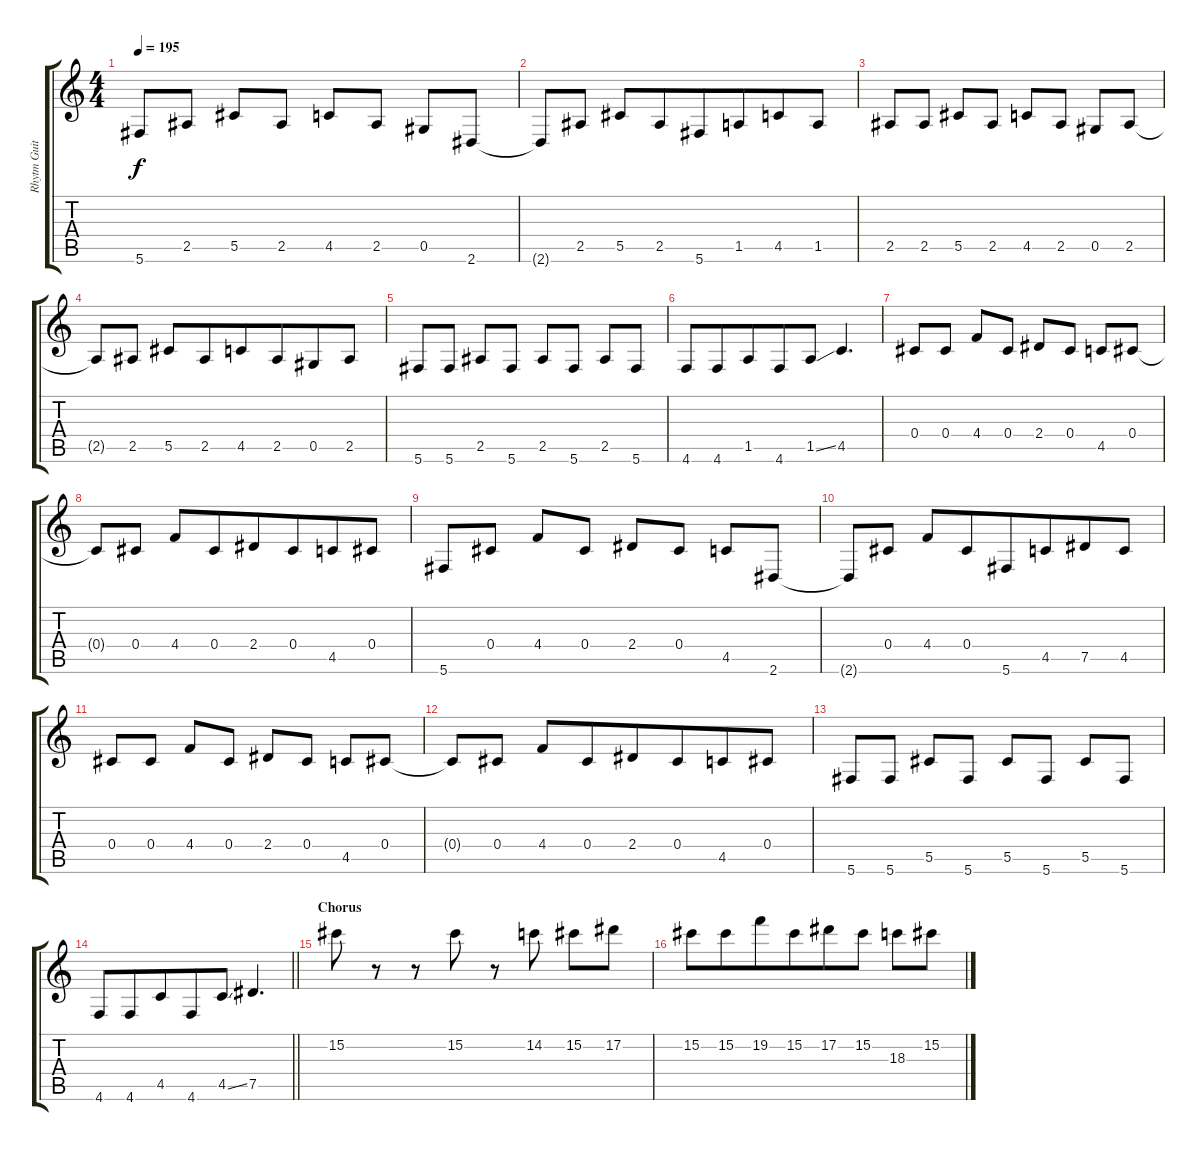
\track ("Rhytm Guitar" "Rhytm Guit") {instrument distortionguitar}
\staff {score tabs}
\tuning (Eb4 Bb3 Gb3 Db3 Ab2 Db2) {hide}
\ts (4 4)
\tempo 195
\clef g2
\ks c
5.6.8{dy f} 2.5.8 5.5.8 2.5.8 4.5.8 2.5.8 0.5.8 2.6.8 |
2.6{t}.8 2.5.8 5.5.8{beam merge} 2.5.8{beam merge} 5.6.8 1.5.8{beam merge} 4.5.8{beam merge} 1.5.8 |
2.5.8 2.5.8 5.5.8 2.5.8 4.5.8 2.5.8 0.5.8 2.5.8 |
2.5{t}.8 2.5.8 5.5.8{beam merge} 2.5.8{beam merge} 4.5.8 2.5.8{beam merge} 0.5.8{beam merge} 2.5.8 |
5.6.8{beam merge} 5.6.8 2.5.8{beam merge} 5.6.8 2.5.8 5.6.8 2.5.8 5.6.8 |
4.6.8{beam merge} 4.6.8{beam merge} 1.5.8 4.6.8{beam merge} 1.5{ss}.8 4.5.4{d} |
0.4.8 0.4.8 4.4.8 0.4.8 2.4.8 0.4.8 4.5.8 0.4.8 |
0.4{t}.8 0.4.8 4.4.8{beam merge} 0.4.8{beam merge} 2.4.8 0.4.8{beam merge} 4.5.8{beam merge} 0.4.8 |
5.6.8 0.4.8 4.4.8 0.4.8 2.4.8 0.4.8 4.5.8 2.6.8 |
2.6{t}.8 0.4.8 4.4.8{beam merge} 0.4.8{beam merge} 5.6.8 4.5.8{beam merge} 7.5.8{beam merge} 4.5.8 |
0.4.8 0.4.8 4.4.8 0.4.8 2.4.8 0.4.8 4.5.8 0.4.8 |
0.4{t}.8 0.4.8 4.4.8{beam merge} 0.4.8{beam merge} 2.4.8 0.4.8{beam merge} 4.5.8{beam merge} 0.4.8 |
5.6.8{beam merge} 5.6.8 5.5.8{beam merge} 5.6.8 5.5.8 5.6.8 5.5.8 5.6.8 |
\barLineRight lightlight
4.6.8{beam merge} 4.6.8{beam merge} 4.5.8 4.6.8{beam merge} 4.5{ss}.8 7.5.4{d} |
\section ("" "Chorus")
15.2.8 r.8{beam merge} r.8{beam merge} 15.2.8 r.8 14.2.8 15.2.8 17.2.8 |
15.2.8 15.2.8{beam merge} 19.2.8 15.2.8{beam merge} 17.2.8{beam merge} 15.2.8 18.3.8 15.2.8
